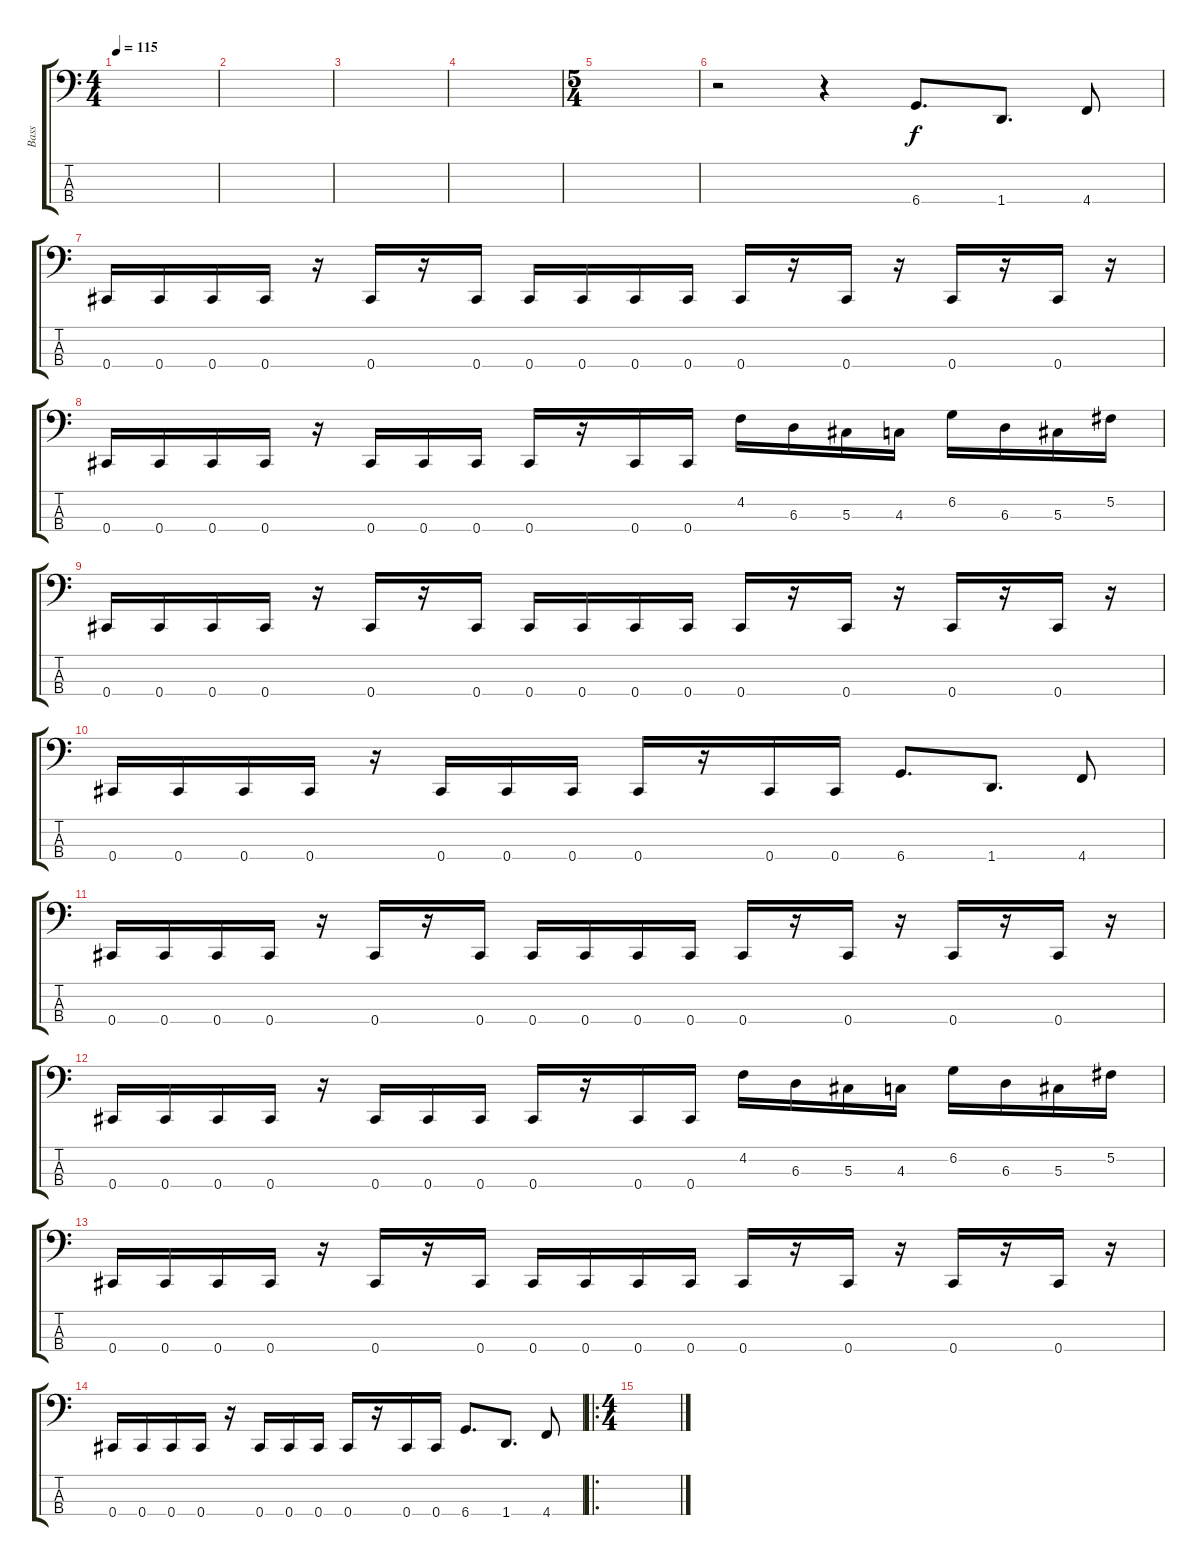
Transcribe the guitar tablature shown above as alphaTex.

\track ("Bass" "Bass") {instrument electricbassfinger}
\staff {score tabs}
\tuning (Gb2 Db2 Ab1 Db1) {hide}
\ts (4 4)
\tempo 115
\clef f4
\ks c
|
|
|
|
\ts (5 4)
|
r.2 r.4 6.4.8{d} 1.4.8{d} 4.4.8 |
0.4.16 0.4.16 0.4.16 0.4.16 r.16 0.4.16 r.16 0.4.16 0.4.16 0.4.16 0.4.16 0.4.16 0.4.16 r.16 0.4.16 r.16 0.4.16 r.16 0.4.16 r.16 |
0.4.16 0.4.16 0.4.16 0.4.16 r.16 0.4.16 0.4.16 0.4.16 0.4.16 r.16 0.4.16 0.4.16 4.2.16 6.3.16 5.3.16 4.3.16 6.2.16 6.3.16 5.3.16 5.2.16 |
0.4.16 0.4.16 0.4.16 0.4.16 r.16 0.4.16 r.16 0.4.16 0.4.16 0.4.16 0.4.16 0.4.16 0.4.16 r.16 0.4.16 r.16 0.4.16 r.16 0.4.16 r.16 |
0.4.16 0.4.16 0.4.16 0.4.16 r.16 0.4.16 0.4.16 0.4.16 0.4.16 r.16 0.4.16 0.4.16 6.4.8{d} 1.4.8{d} 4.4.8 |
0.4.16 0.4.16 0.4.16 0.4.16 r.16 0.4.16 r.16 0.4.16 0.4.16 0.4.16 0.4.16 0.4.16 0.4.16 r.16 0.4.16 r.16 0.4.16 r.16 0.4.16 r.16 |
0.4.16 0.4.16 0.4.16 0.4.16 r.16 0.4.16 0.4.16 0.4.16 0.4.16 r.16 0.4.16 0.4.16 4.2.16 6.3.16 5.3.16 4.3.16 6.2.16 6.3.16 5.3.16 5.2.16 |
0.4.16 0.4.16 0.4.16 0.4.16 r.16 0.4.16 r.16 0.4.16 0.4.16 0.4.16 0.4.16 0.4.16 0.4.16 r.16 0.4.16 r.16 0.4.16 r.16 0.4.16 r.16 |
0.4.16 0.4.16 0.4.16 0.4.16 r.16 0.4.16 0.4.16 0.4.16 0.4.16 r.16 0.4.16 0.4.16 6.4.8{d} 1.4.8{d} 4.4.8 |
\ro
\ts (4 4)
